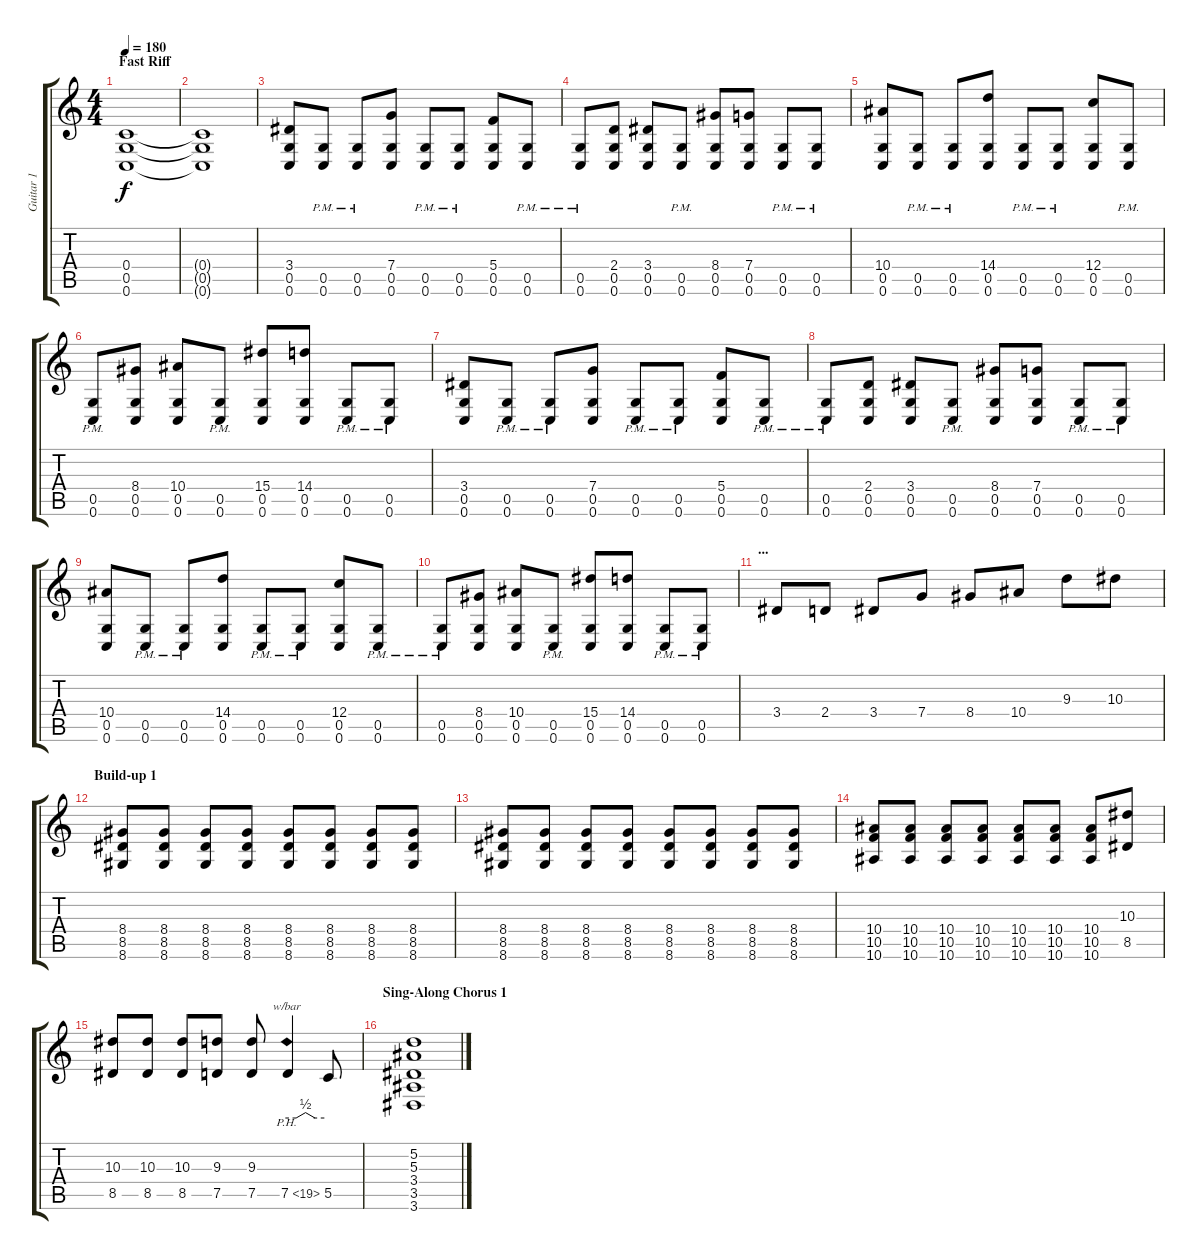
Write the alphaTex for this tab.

\track ("Guitar 1" "Guitar 1") {instrument distortionguitar}
\staff {score tabs}
\tuning (D4 A3 F3 C3 G2 C2) {hide}
\ts (4 4)
\section ("" "Fast Riff")
\tempo 180
\clef g2
\ks c
(0.4 0.5 0.6).1{dy f} |
(0.4{t} 0.5{t} 0.6{t}).1 |
(3.4 0.5 0.6).8 (0.5{pm} 0.6{pm}).8 (0.5{pm} 0.6{pm}).8 (7.4 0.5 0.6).8 (0.5{pm} 0.6{pm}).8 (0.5{pm} 0.6{pm}).8 (5.4 0.5 0.6).8 (0.5{pm} 0.6{pm}).8 |
(0.5{pm} 0.6{pm}).8 (2.4 0.5 0.6).8 (3.4 0.5 0.6).8 (0.5{pm} 0.6{pm}).8 (8.4 0.5 0.6).8 (7.4 0.5 0.6).8 (0.5{pm} 0.6{pm}).8 (0.5{pm} 0.6{pm}).8 |
(10.4 0.5 0.6).8 (0.5{pm} 0.6{pm}).8 (0.5{pm} 0.6{pm}).8 (14.4 0.5 0.6).8 (0.5{pm} 0.6{pm}).8 (0.5{pm} 0.6{pm}).8 (12.4 0.5 0.6).8 (0.5{pm} 0.6{pm}).8 |
(0.5{pm} 0.6{pm}).8 (8.4 0.5 0.6).8 (10.4 0.5 0.6).8 (0.5{pm} 0.6{pm}).8 (15.4 0.5 0.6).8 (14.4 0.5 0.6).8 (0.5{pm} 0.6{pm}).8 (0.5{pm} 0.6{pm}).8 |
(3.4 0.5 0.6).8 (0.5{pm} 0.6{pm}).8 (0.5{pm} 0.6{pm}).8 (7.4 0.5 0.6).8 (0.5{pm} 0.6{pm}).8 (0.5{pm} 0.6{pm}).8 (5.4 0.5 0.6).8 (0.5{pm} 0.6{pm}).8 |
(0.5{pm} 0.6{pm}).8 (2.4 0.5 0.6).8 (3.4 0.5 0.6).8 (0.5{pm} 0.6{pm}).8 (8.4 0.5 0.6).8 (7.4 0.5 0.6).8 (0.5{pm} 0.6{pm}).8 (0.5{pm} 0.6{pm}).8 |
(10.4 0.5 0.6).8 (0.5{pm} 0.6{pm}).8 (0.5{pm} 0.6{pm}).8 (14.4 0.5 0.6).8 (0.5{pm} 0.6{pm}).8 (0.5{pm} 0.6{pm}).8 (12.4 0.5 0.6).8 (0.5{pm} 0.6{pm}).8 |
(0.5{pm} 0.6{pm}).8 (8.4 0.5 0.6).8 (10.4 0.5 0.6).8 (0.5{pm} 0.6{pm}).8 (15.4 0.5 0.6).8 (14.4 0.5 0.6).8 (0.5{pm} 0.6{pm}).8 (0.5{pm} 0.6{pm}).8 |
\section ("" "...")
3.4.8 2.4.8 3.4.8 7.4.8 8.4.8 10.4.8 9.3.8 10.3.8 |
\section ("" "Build-up 1")
(8.4 8.5 8.6).8 (8.4 8.5 8.6).8 (8.4 8.5 8.6).8 (8.4 8.5 8.6).8 (8.4 8.5 8.6).8 (8.4 8.5 8.6).8 (8.4 8.5 8.6).8 (8.4 8.5 8.6).8 |
(8.4 8.5 8.6).8 (8.4 8.5 8.6).8 (8.4 8.5 8.6).8 (8.4 8.5 8.6).8 (8.4 8.5 8.6).8 (8.4 8.5 8.6).8 (8.4 8.5 8.6).8 (8.4 8.5 8.6).8 |
(10.4 10.5 10.6).8 (10.4 10.5 10.6).8 (10.4 10.5 10.6).8 (10.4 10.5 10.6).8 (10.4 10.5 10.6).8 (10.4 10.5 10.6).8 (10.4 10.5 10.6).8 (10.3 8.5).8 |
(10.3 8.5).8 (10.3 8.5).8 (10.3 8.5).8 (9.3 7.5).8 (9.3 7.5).8 7.5{ph 12}.4{tbe (custom default 0 0 15 0 30 2 45 0 60 0) instrument guitarharmonics} 5.5.8{instrument distortionguitar} |
\section ("" "Sing-Along Chorus 1")
(5.2 5.3 3.4 3.5 3.6).1
